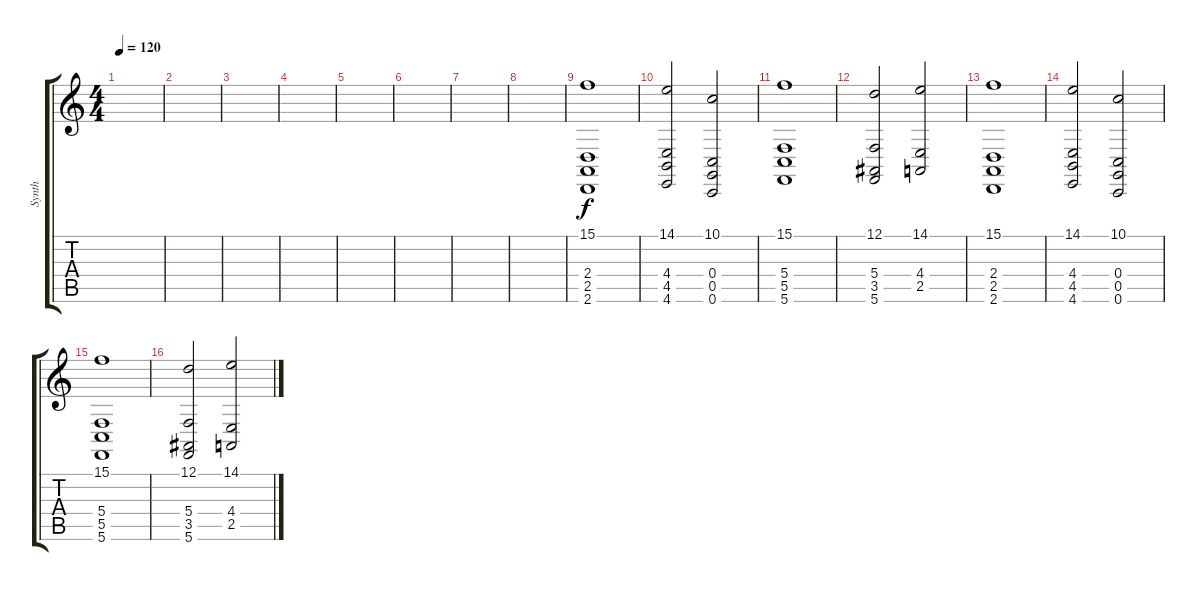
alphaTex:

\track ("Synth" "Synth") {instrument stringensemble1}
\staff {score tabs}
\tuning (D4 A3 F3 C3 G2 C2) {hide}
\ts (4 4)
\tempo 120
\clef g2
\ks c
|
|
|
|
|
|
|
|
(15.1 2.4 2.5 2.6).1 |
(14.1 4.4 4.5 4.6).2 (10.1 0.4 0.5 0.6).2 |
(15.1 5.4 5.5 5.6).1 |
(12.1 5.4 3.5 5.6).2 (14.1 4.4 2.5).2 |
(15.1 2.4 2.5 2.6).1 |
(14.1 4.4 4.5 4.6).2 (10.1 0.4 0.5 0.6).2 |
(15.1 5.4 5.5 5.6).1 |
(12.1 5.4 3.5 5.6).2 (14.1 4.4 2.5).2
